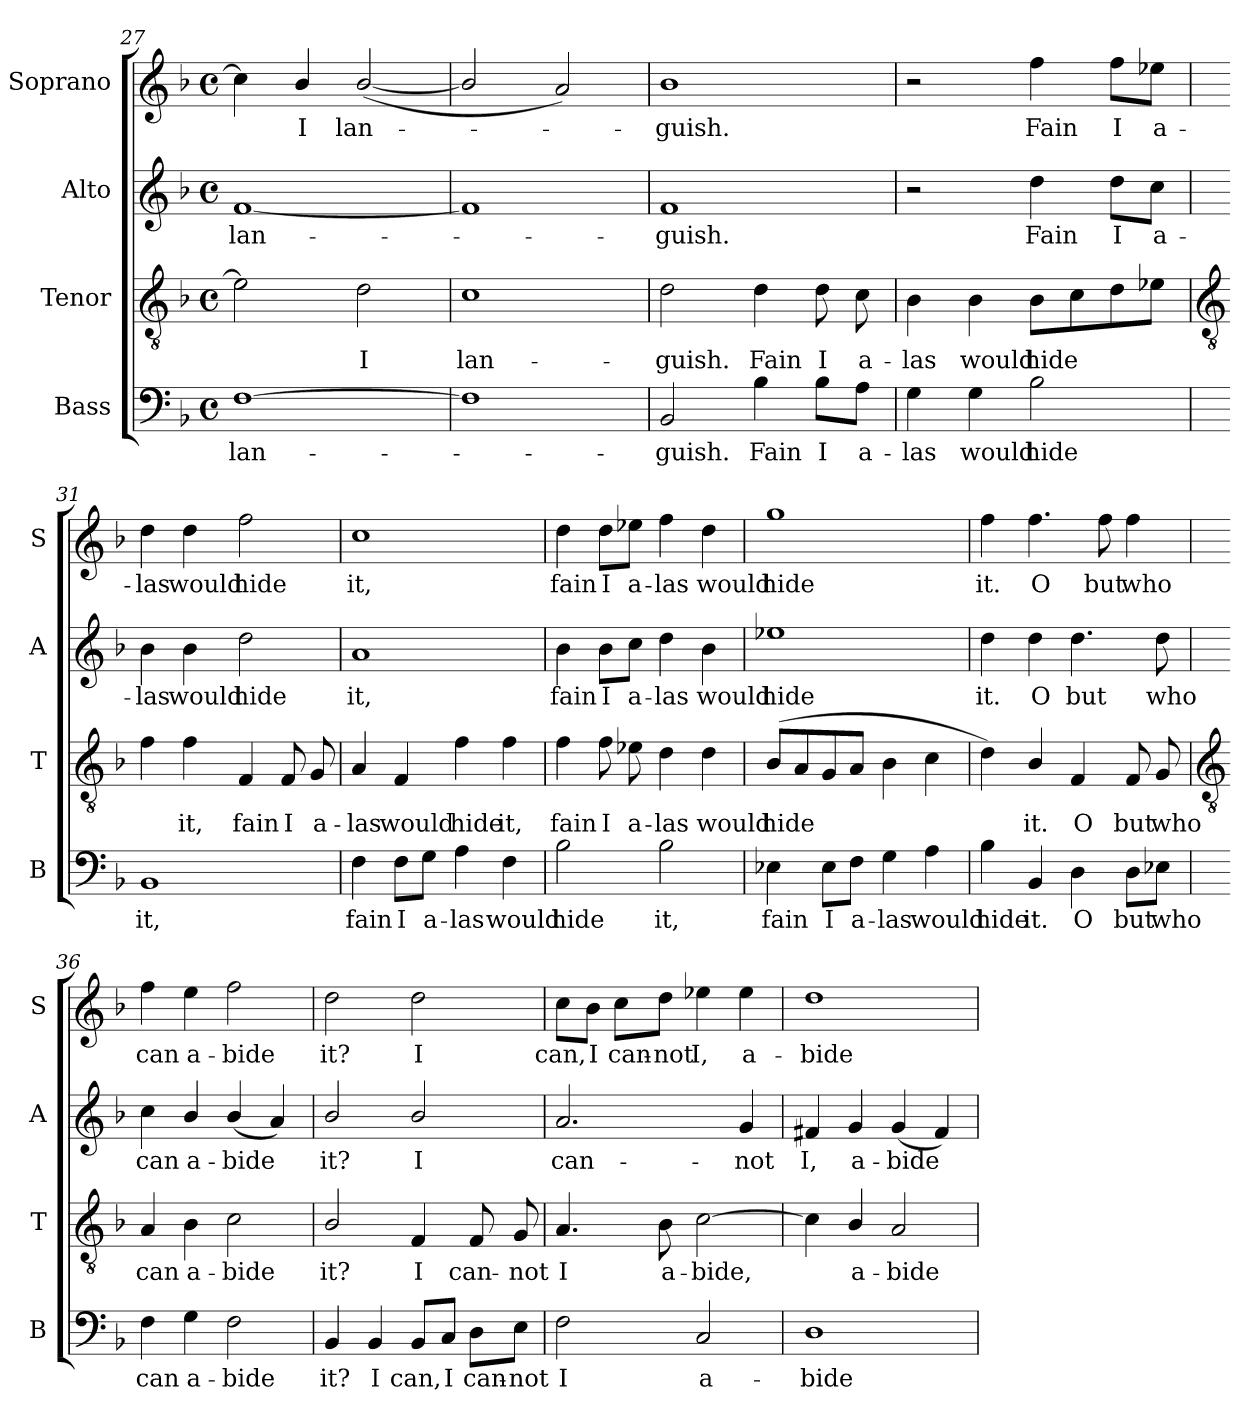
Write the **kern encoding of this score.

**kern	**text	**kern	**text	**kern	**text	**kern	**text
*part4	*part4	*part3	*part3	*part2	*part2	*part1	*part1
*staff4	*staff4	*staff3	*staff3	*staff2	*staff2	*staff1	*staff1
*I"Bass	*	*I"Tenor	*	*I"Alto	*	*I"Soprano	*
*I'B	*	*I'T	*	*I'A	*	*I'S	*
*clefF4	*	*clefGv2	*	*clefG2	*	*clefG2	*
*k[b-]	*	*k[b-]	*	*k[b-]	*	*k[b-]	*
*F:	*	*F:	*	*F:	*	*F:	*
*M4/4	*	*M4/4	*	*M4/4	*	*M4/4	*
*met(c)	*	*met(c)	*	*met(c)	*	*met(c)	*
=27	=27	=27	=27	=27	=27	=27	=27
!	!LO:LY:b	!	!	!	!LO:LY:b	!	!
[1F	lan-	2e-]	.	[1f	lan-	4cc]	.
!	!	!	!	!	!	!	!LO:LY:b
.	.	.	.	.	.	4b-/	I
!	!	!	!LO:LY:b	!	!	!	!LO:LY:b
.	.	2d	I	.	.	(<[2b-/	lan-
=28	=28	=28	=28	=28	=28	=28	=28
!	!	!	!LO:LY:b	!	!	!	!
1F]	.	1c	lan-	1f]	.	2b-/]	.
.	.	.	.	.	.	2a)	.
=29	=29	=29	=29	=29	=29	=29	=29
!	!LO:LY:b	!	!LO:LY:b	!	!LO:LY:b	!	!LO:LY:b
2BB-	guish.	2d	-guish.	1f	guish.	1b-	guish.
!	!LO:LY:b	!	!LO:LY:b	!	!	!	!
4B-	Fain	4d	Fain	.	.	.	.
!	!LO:LY:b	!	!LO:LY:b	!	!	!	!
8B-\L	I	8d	I	.	.	.	.
!	!LO:LY:b	!	!LO:LY:b	!	!	!	!
8A\J	a-	8c	a-	.	.	.	.
=30	=30	=30	=30	=30	=30	=30	=30
!	!LO:LY:b	!	!LO:LY:b	!	!	!	!
4G	-las	4B-	-las	2r	.	2r	.
!	!LO:LY:b	!	!LO:LY:b	!	!	!	!
4G	would	4B-	would	.	.	.	.
!	!LO:LY:b	!	!LO:LY:b	!	!LO:LY:b	!	!LO:LY:b
2B-	hide	8B-L	hide	4dd	Fain	4ff	Fain
.	.	8c	.	.	.	.	.
!	!	!	!	!	!LO:LY:b	!	!LO:LY:b
.	.	8d	.	8dd\L	I	8ff\L	I
!	!	!	!	!	!LO:LY:b	!	!LO:LY:b
.	.	8e-XJ	.	8cc\J	a-	8ee-X\J	a-
!!LO:LB:g=z
=31	=31	=31	=31	=31	=31	=31	=31
*	*	*clefGv2	*	*	*	*	*
!	!LO:LY:b	!	!	!	!LO:LY:b	!	!LO:LY:b
1BB-	it,	4f	.	4b-	-las	4dd	-las
!	!	!	!LO:LY:b	!	!LO:LY:b	!	!LO:LY:b
.	.	4f	it,	4b-	would	4dd	would
!	!	!	!LO:LY:b	!	!LO:LY:b	!	!LO:LY:b
.	.	4F	fain	2dd	hide	2ff	hide
!	!	!	!LO:LY:b	!	!	!	!
.	.	8F	I	.	.	.	.
!	!	!	!LO:LY:b	!	!	!	!
.	.	8G	a-	.	.	.	.
=32	=32	=32	=32	=32	=32	=32	=32
!	!LO:LY:b	!	!LO:LY:b	!	!LO:LY:b	!	!LO:LY:b
4F	fain	4A	-las	1a	it,	1cc	it,
!	!LO:LY:b	!	!LO:LY:b	!	!	!	!
8F\L	I	4F	would	.	.	.	.
!	!LO:LY:b	!	!	!	!	!	!
8G\J	a-	.	.	.	.	.	.
!	!LO:LY:b	!	!LO:LY:b	!	!	!	!
4A	-las	4f	hide	.	.	.	.
!	!LO:LY:b	!	!LO:LY:b	!	!	!	!
4F	would	4f	it,	.	.	.	.
=33	=33	=33	=33	=33	=33	=33	=33
!	!LO:LY:b	!	!LO:LY:b	!	!LO:LY:b	!	!LO:LY:b
2B-	hide	4f	fain	4b-	fain	4dd	fain
!	!	!	!LO:LY:b	!	!LO:LY:b	!	!LO:LY:b
.	.	8f	I	8b-\L	I	8dd\L	I
!	!	!	!LO:LY:b	!	!LO:LY:b	!	!LO:LY:b
.	.	8e-X	a-	8cc\J	a-	8ee-X\J	a-
!	!LO:LY:b	!	!LO:LY:b	!	!LO:LY:b	!	!LO:LY:b
2B-	it,	4d	-las	4dd	-las	4ff	-las
!	!	!	!LO:LY:b	!	!LO:LY:b	!	!LO:LY:b
.	.	4d	would	4b-	would	4dd	would
=34	=34	=34	=34	=34	=34	=34	=34
!	!LO:LY:b	!	!LO:LY:b	!	!LO:LY:b	!	!LO:LY:b
4E-X	fain	(<8B-/L	hide	1ee-X	hide	1gg	hide
.	.	8A/	.	.	.	.	.
!	!LO:LY:b	!	!	!	!	!	!
8E-\L	I	8G\	.	.	.	.	.
!	!LO:LY:b	!	!	!	!	!	!
8F\J	a-	8A\J	.	.	.	.	.
!	!LO:LY:b	!	!	!	!	!	!
4G	-las	4B-	.	.	.	.	.
!	!LO:LY:b	!	!	!	!	!	!
4A	would	4c	.	.	.	.	.
=35	=35	=35	=35	=35	=35	=35	=35
!	!LO:LY:b	!	!	!	!LO:LY:b	!	!LO:LY:b
4B-	hide	4d)	.	4dd	it.	4ff	it.
!	!LO:LY:b	!	!LO:LY:b	!	!LO:LY:b	!	!LO:LY:b
4BB-	it.	4B-/	it.	4dd	O	4.ff	O
!	!LO:LY:b	!	!LO:LY:b	!	!LO:LY:b	!	!
4D	O	4F	O	4.dd	but	.	.
!	!	!	!	!	!	!	!LO:LY:b
.	.	.	.	.	.	8ff	but
!	!LO:LY:b	!	!LO:LY:b	!	!	!	!LO:LY:b
8D\L	but	8F	but	.	.	4ff	who
!	!LO:LY:b	!	!LO:LY:b	!	!LO:LY:b	!	!
8E-X\J	who	8G	who	8dd	who	.	.
!!LO:LB:g=z
=36	=36	=36	=36	=36	=36	=36	=36
*	*	*clefGv2	*	*	*	*	*
!	!LO:LY:b	!	!LO:LY:b	!	!LO:LY:b	!	!LO:LY:b
4F	can	4A	can	4cc	can	4ff	can
!	!LO:LY:b	!	!LO:LY:b	!	!LO:LY:b	!	!LO:LY:b
4G	a-	4B-	a-	4b-/	a-	4ee	a-
!	!LO:LY:b	!	!LO:LY:b	!	!LO:LY:b	!	!LO:LY:b
2F	-bide	2c	-bide	(<4b-/	-bide	2ff	-bide
.	.	.	.	4a)	.	.	.
=37	=37	=37	=37	=37	=37	=37	=37
!	!LO:LY:b	!	!LO:LY:b	!	!LO:LY:b	!	!LO:LY:b
4BB-	it?	2B-/	it?	2b-/	it?	2dd	it?
!	!LO:LY:b	!	!	!	!	!	!
4BB-	I	.	.	.	.	.	.
!	!LO:LY:b	!	!LO:LY:b	!	!LO:LY:b	!	!LO:LY:b
8BB-/L	can,	4F	I	2b-/	I	2dd	I
!	!LO:LY:b	!	!	!	!	!	!
8C/J	I	.	.	.	.	.	.
!	!LO:LY:b	!	!LO:LY:b	!	!	!	!
8D\L	can-	8F	can-	.	.	.	.
!	!LO:LY:b	!	!LO:LY:b	!	!	!	!
8E\J	-not	8G	-not	.	.	.	.
=38	=38	=38	=38	=38	=38	=38	=38
!	!LO:LY:b	!	!LO:LY:b	!	!LO:LY:b	!	!LO:LY:b
2F	I	4.A	I	2.a	can-	8cc\L	can,
!	!	!	!	!	!	!	!LO:LY:b
.	.	.	.	.	.	8b-\J	I
!	!	!	!	!	!	!	!LO:LY:b
.	.	.	.	.	.	8cc\L	can-
!	!	!	!LO:LY:b	!	!	!	!LO:LY:b
.	.	8B-	a-	.	.	8dd\J	-not
!	!LO:LY:b	!	!LO:LY:b	!	!	!	!LO:LY:b
2C	a-	[2c	-bide,	.	.	4ee-X	I,
!	!	!	!	!	!LO:LY:b	!	!LO:LY:b
.	.	.	.	4g	-not	4ee-	a-
=39	=39	=39	=39	=39	=39	=39	=39
!	!LO:LY:b	!	!	!	!LO:LY:b	!	!LO:LY:b
1D	-bide	4c]	.	4f#X	I,	1dd	-bide
!	!	!	!LO:LY:b	!	!LO:LY:b	!	!
.	.	4B-/	a-	4g	a-	.	.
!	!	!	!LO:LY:b	!	!LO:LY:b	!	!
.	.	2A	-bide	(<4g	-bide	.	.
.	.	.	.	4f#)	.	.	.
=	=	=	=	=	=	=	=
*-	*-	*-	*-	*-	*-	*-	*-
